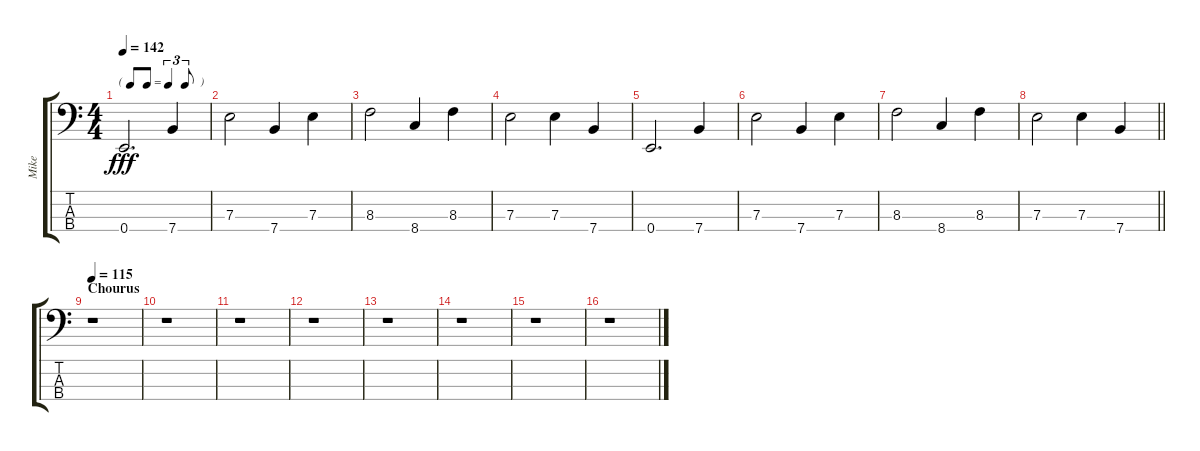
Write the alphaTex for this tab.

\track ("Mike" "Mike") {instrument electricbasspick}
\staff {score tabs}
\tuning (G2 D2 A1 E1) {hide}
\ts (4 4)
\tf triplet8th
\tempo 142
\clef f4
\ks c
0.4.2{d dy fff} 7.4.4 |
7.3.2 7.4.4 7.3.4 |
8.3.2 8.4.4 8.3.4 |
7.3.2 7.3.4 7.4.4 |
0.4.2{d} 7.4.4 |
7.3.2 7.4.4 7.3.4 |
8.3.2 8.4.4 8.3.4 |
\barLineRight lightlight
7.3.2 7.3.4 7.4.4 |
\section ("" "Chourus")
\tempo 115
r.1 |
r.1 |
r.1 |
r.1 |
r.1 |
r.1 |
r.1 |
r.1
